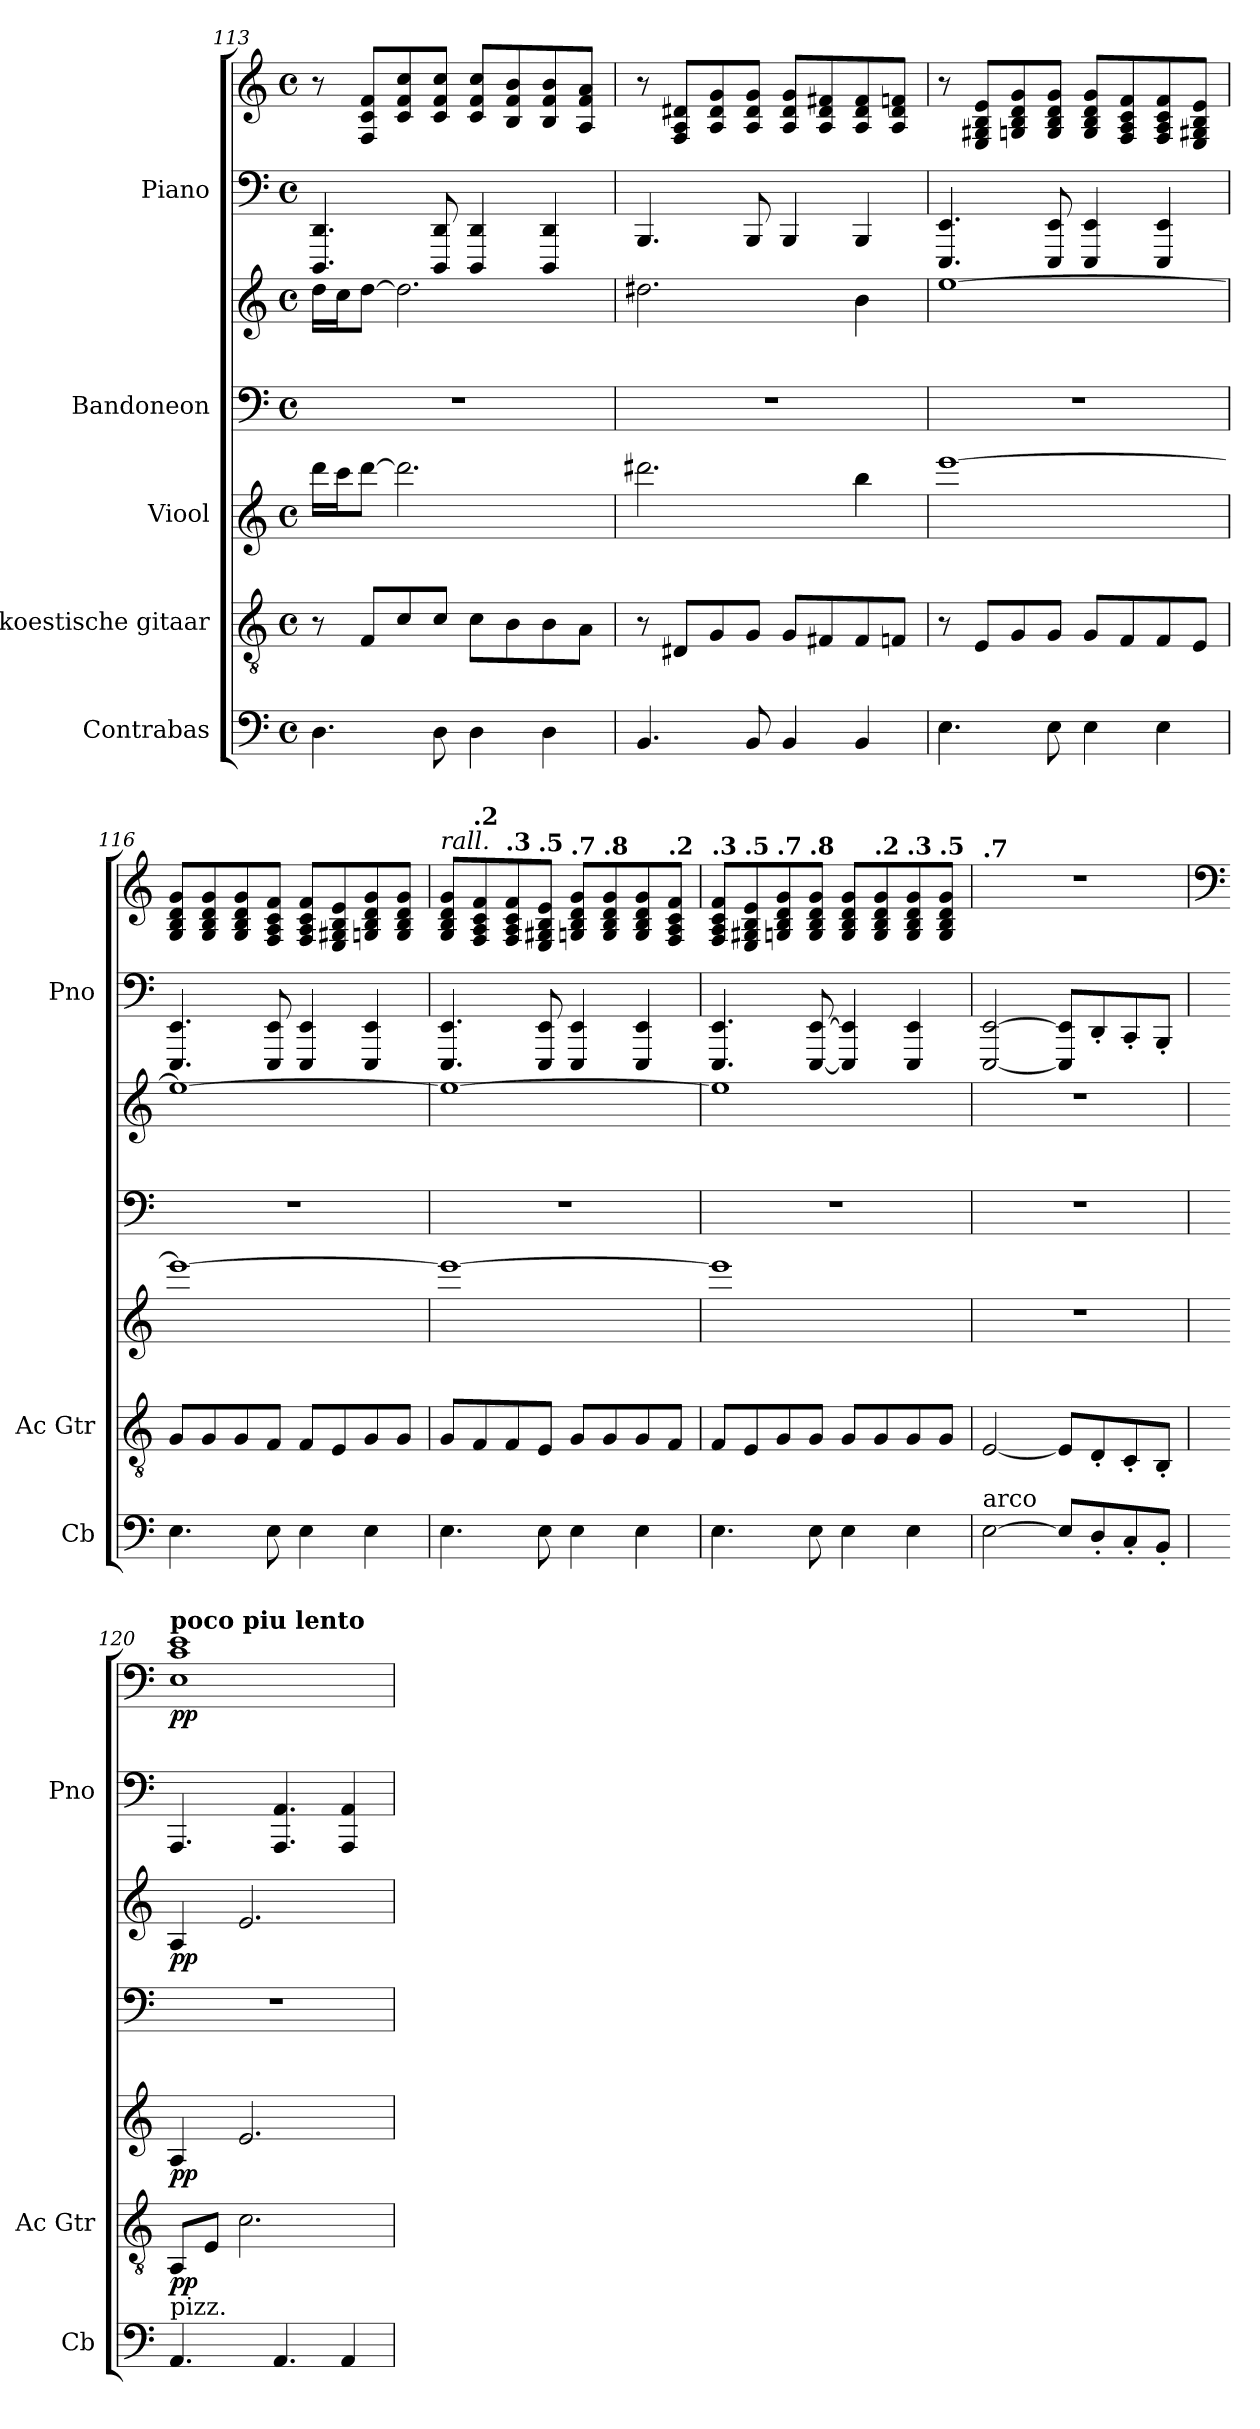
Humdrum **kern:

**kern	**kern	**dynam	**kern	**dynam	**kern	**kern	**dynam	**kern	**kern	**dynam
*part5	*part4	*part4	*part3	*part3	*part2	*part2	*part2	*part1	*part1	*part1
*staff7	*staff6	*staff6	*staff5	*staff5	*staff4	*staff3	*staff3/4	*staff2	*staff1	*staff1/2
*I"Contrabas	*I"Akoestische gitaar	*	*I"Viool	*	*I"Bandoneon	*	*	*I"Piano	*	*
*I'Cb	*I'Ac Gtr	*	*	*	*	*	*	*I'Pno	*	*
*clefF4	*clefGv2	*	*clefG2	*	*clefF4	*clefG2	*	*clefF4	*clefG2	*
*ITrd7c12	*	*	*	*	*	*	*	*	*	*
*k[]	*k[]	*	*k[]	*	*k[]	*k[]	*	*k[]	*k[]	*
*M4/4	*M4/4	*	*M4/4	*	*M4/4	*M4/4	*	*M4/4	*M4/4	*
*met(c)	*met(c)	*	*met(c)	*	*met(c)	*met(c)	*	*met(c)	*met(c)	*
=113	=113	=113	=113	=113	=113	=113	=113	=113	=113	=113
4.DD\	8r	.	16ddd\LL	.	1r	16dd\LL	.	4.DDD/ 4.DD/	8r	.
.	.	.	16ccc\J	.	.	16cc\J	.	.	.	.
.	8F/L	.	[8ddd\J	.	.	[8dd\J	.	.	8F/ 8c/ 8f/L	.
.	8c/	.	2.ddd\]	.	.	2.dd\]	.	.	8c/ 8f/ 8cc/	.
8DD\	8c/J	.	.	.	.	.	.	8DDD/ 8DD/	8c/ 8f/ 8cc/J	.
4DD\	8c\L	.	.	.	.	.	.	4DDD/ 4DD/	8c/ 8f/ 8cc/L	.
.	8B\	.	.	.	.	.	.	.	8B/ 8f/ 8b/	.
4DD\	8B\	.	.	.	.	.	.	4DDD/ 4DD/	8B/ 8f/ 8b/	.
.	8A\J	.	.	.	.	.	.	.	8A/ 8f/ 8a/J	.
=114	=114	=114	=114	=114	=114	=114	=114	=114	=114	=114
4.BBB/	8r	.	2.ddd#X\	.	1r	2.dd#X\	.	4.BBB/	8r	.
.	8D#X/L	.	.	.	.	.	.	.	8F/ 8A/ 8d#X/L	.
.	8G/	.	.	.	.	.	.	.	8A/ 8d#/ 8g/	.
8BBB/	8G/J	.	.	.	.	.	.	8BBB/	8A/ 8d#/ 8g/J	.
4BBB/	8G/L	.	.	.	.	.	.	4BBB/	8A/ 8d#/ 8g/L	.
.	8F#X/	.	.	.	.	.	.	.	8A/ 8d#/ 8f#X/	.
4BBB/	8F#/	.	4bb\	.	.	4b\	.	4BBB/	8A/ 8d#/ 8f#/	.
.	8Fn/J	.	.	.	.	.	.	.	8A/ 8d#/ 8fn/J	.
=115	=115	=115	=115	=115	=115	=115	=115	=115	=115	=115
4.EE\	8r	.	[1eee	.	1r	[1ee	.	4.EEE/ 4.EE/	8r	.
.	8E/L	.	.	.	.	.	.	.	8E/ 8G#X/ 8B/ 8e/L	.
.	8G/	.	.	.	.	.	.	.	8Gn/ 8B/ 8d/ 8g/	.
8EE\	8G/J	.	.	.	.	.	.	8EEE/ 8EE/	8G/ 8B/ 8d/ 8g/J	.
4EE\	8G/L	.	.	.	.	.	.	4EEE/ 4EE/	8G/ 8B/ 8d/ 8g/L	.
.	8F/	.	.	.	.	.	.	.	8F/ 8A/ 8c/ 8f/	.
4EE\	8F/	.	.	.	.	.	.	4EEE/ 4EE/	8F/ 8A/ 8c/ 8f/	.
.	8E/J	.	.	.	.	.	.	.	8E/ 8G#X/ 8B/ 8e/J	.
!!LO:PB:g=z
=116	=116	=116	=116	=116	=116	=116	=116	=116	=116	=116
4.EE\	8G/L	.	1eee_	.	1r	1ee_	.	4.EEE/ 4.EE/	8G/ 8B/ 8d/ 8g/L	.
.	8G/	.	.	.	.	.	.	.	8G/ 8B/ 8d/ 8g/	.
.	8G/	.	.	.	.	.	.	.	8G/ 8B/ 8d/ 8g/	.
8EE\	8F/J	.	.	.	.	.	.	8EEE/ 8EE/	8F/ 8A/ 8c/ 8f/J	.
4EE\	8F/L	.	.	.	.	.	.	4EEE/ 4EE/	8F/ 8A/ 8c/ 8f/L	.
.	8E/	.	.	.	.	.	.	.	8E/ 8G#X/ 8B/ 8e/	.
4EE\	8G/	.	.	.	.	.	.	4EEE/ 4EE/	8Gn/ 8B/ 8d/ 8g/	.
.	8G/J	.	.	.	.	.	.	.	8G/ 8B/ 8d/ 8g/J	.
=117	=117	=117	=117	=117	=117	=117	=117	=117	=117	=117
*	*	*	*	*	*	*	*	*	*MM85	*
!	!	!	!	!	!	!	!	!	!LO:TX:a:i:t=rall.	!
4.EE\	8G/L	.	1eee_	.	1r	1ee_	.	4.EEE/ 4.EE/	8G/ 8B/ 8d/ 8g/L	.
*	*	*	*	*	*	*	*	*	*MM84	*
!	!	!	!	!	!	!	!	!	!LO:TX:a:B:t=.2	!
.	8F/	.	.	.	.	.	.	.	8F/ 8A/ 8c/ 8f/	.
*	*	*	*	*	*	*	*	*	*MM83	*
!	!	!	!	!	!	!	!	!	!LO:TX:a:B:t=.3	!
.	8F/	.	.	.	.	.	.	.	8F/ 8A/ 8c/ 8f/	.
*	*	*	*	*	*	*	*	*	*MM82	*
!	!	!	!	!	!	!	!	!	!LO:TX:a:B:t=.5	!
8EE\	8E/J	.	.	.	.	.	.	8EEE/ 8EE/	8E/ 8G#X/ 8B/ 8e/J	.
*	*	*	*	*	*	*	*	*	*MM81	*
!	!	!	!	!	!	!	!	!	!LO:TX:a:B:t=.7	!
4EE\	8G/L	.	.	.	.	.	.	4EEE/ 4EE/	8Gn/ 8B/ 8d/ 8g/L	.
*	*	*	*	*	*	*	*	*	*MM80	*
!	!	!	!	!	!	!	!	!	!LO:TX:a:B:t=.8	!
.	8G/	.	.	.	.	.	.	.	8G/ 8B/ 8d/ 8g/	.
*	*	*	*	*	*	*	*	*	*MM80	*
4EE\	8G/	.	.	.	.	.	.	4EEE/ 4EE/	8G/ 8B/ 8d/ 8g/	.
*	*	*	*	*	*	*	*	*	*MM79	*
!	!	!	!	!	!	!	!	!	!LO:TX:a:B:t=.2	!
.	8F/J	.	.	.	.	.	.	.	8F/ 8A/ 8c/ 8f/J	.
=118	=118	=118	=118	=118	=118	=118	=118	=118	=118	=118
*	*	*	*	*	*	*	*	*	*MM78	*
!	!	!	!	!	!	!	!	!	!LO:TX:a:B:t=.3	!
4.EE\	8F/L	.	1eee]	.	1r	1ee]	.	4.EEE/ 4.EE/	8F/ 8A/ 8c/ 8f/L	.
*	*	*	*	*	*	*	*	*	*MM77	*
!	!	!	!	!	!	!	!	!	!LO:TX:a:B:t=.5	!
.	8E/	.	.	.	.	.	.	.	8E/ 8G#X/ 8B/ 8e/	.
*	*	*	*	*	*	*	*	*	*MM76	*
!	!	!	!	!	!	!	!	!	!LO:TX:a:B:t=.7	!
.	8G/	.	.	.	.	.	.	.	8Gn/ 8B/ 8d/ 8g/	.
*	*	*	*	*	*	*	*	*	*MM75	*
!	!	!	!	!	!	!	!	!	!LO:TX:a:B:t=.8	!
8EE\	8G/J	.	.	.	.	.	.	[8EEE/ [8EE/	8G/ 8B/ 8d/ 8g/J	.
*	*	*	*	*	*	*	*	*	*MM75	*
4EE\	8G/L	.	.	.	.	.	.	4EEE/] 4EE/]	8G/ 8B/ 8d/ 8g/L	.
*	*	*	*	*	*	*	*	*	*MM74	*
!	!	!	!	!	!	!	!	!	!LO:TX:a:B:t=.2	!
.	8G/	.	.	.	.	.	.	.	8G/ 8B/ 8d/ 8g/	.
*	*	*	*	*	*	*	*	*	*MM73	*
!	!	!	!	!	!	!	!	!	!LO:TX:a:B:t=.3	!
4EE\	8G/	.	.	.	.	.	.	4EEE/ 4EE/	8G/ 8B/ 8d/ 8g/	.
*	*	*	*	*	*	*	*	*	*MM72	*
!	!	!	!	!	!	!	!	!	!LO:TX:a:B:t=.5	!
.	8G/J	.	.	.	.	.	.	.	8G/ 8B/ 8d/ 8g/J	.
=119	=119	=119	=119	=119	=119	=119	=119	=119	=119	=119
*	*	*	*	*	*	*	*	*	*MM71	*
!	!	!	!	!	!	!	!	!	!LO:TX:a:B:t=.7	!
!LO:TX:a:t=arco	!	!	!	!	!	!	!	!	!	!
[2EE\	[2E/	.	1r	.	1r	1r	.	[2EEE/ [2EE/	1r	.
8EE/L]	8E/L]	.	.	.	.	.	.	8EEE/] 8EE/]L	.	.
8DD'/	8D'/	.	.	.	.	.	.	8DD'/	.	.
8CC'/	8C'/	.	.	.	.	.	.	8CC'/	.	.
8BBB'/J	8BB'/J	.	.	.	.	.	.	8BBB'/J	.	.
!!LO:LB:g=z
=120	=120	=120	=120	=120	=120	=120	=120	=120	=120	=120
*	*	*	*	*	*	*	*	*	*clefF4	*
!	!	!	!	!	!	!	!	!	!LO:TX:a:B:t=poco piu lento	!
!LO:TX:a:t=pizz.	!	!	!	!	!	!	!	!	!	!
!	!	!LO:DY:b	!	!LO:DY:b	!	!	!LO:DY:b	!	!	!LO:DY:b
4.AAA/	8AA/L	pp	4A/	pp	1r	4A/	pp	4.AAA/	1E 1c 1e	pp
.	8E/J	.	.	.	.	.	.	.	.	.
.	2.c\	.	2.e/	.	.	2.e/	.	.	.	.
4.AAA/	.	.	.	.	.	.	.	4.AAA/ 4.AA/	.	.
4AAA/	.	.	.	.	.	.	.	4AAA/ 4AA/	.	.
=	=	=	=	=	=	=	=	=	=	=
*-	*-	*-	*-	*-	*-	*-	*-	*-	*-	*-
